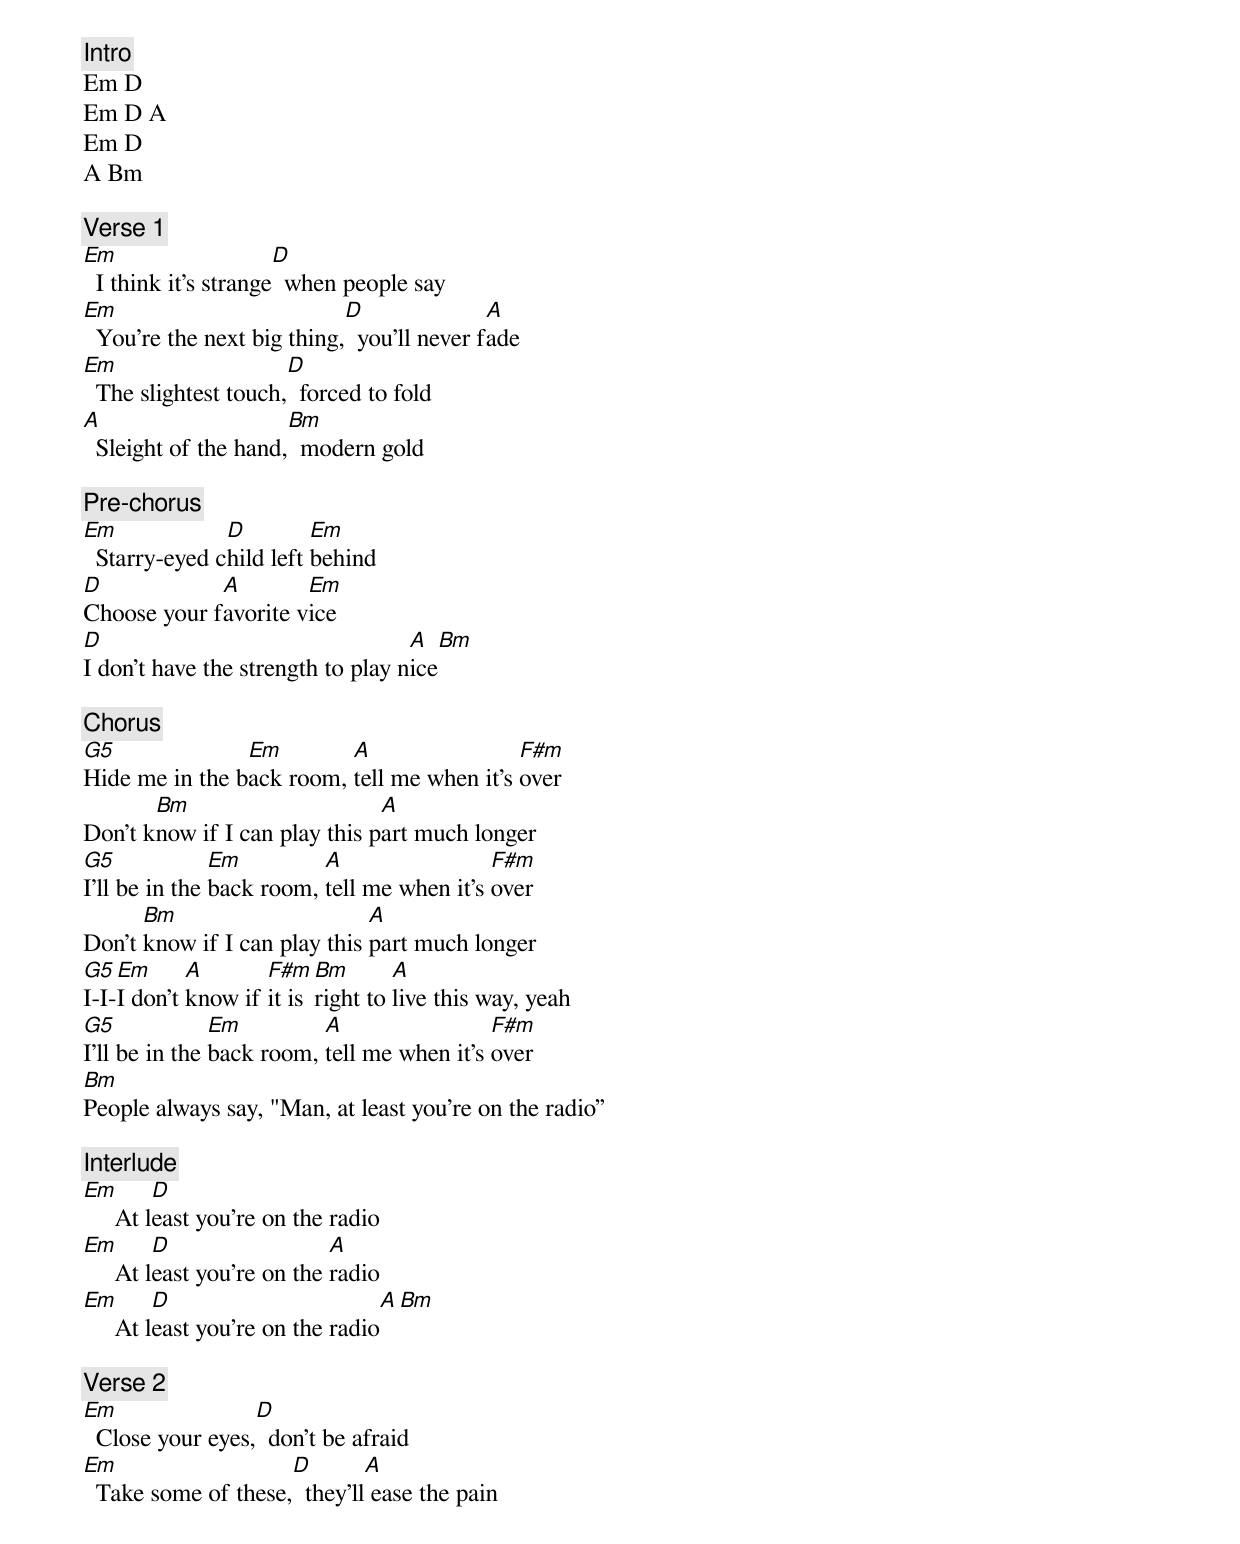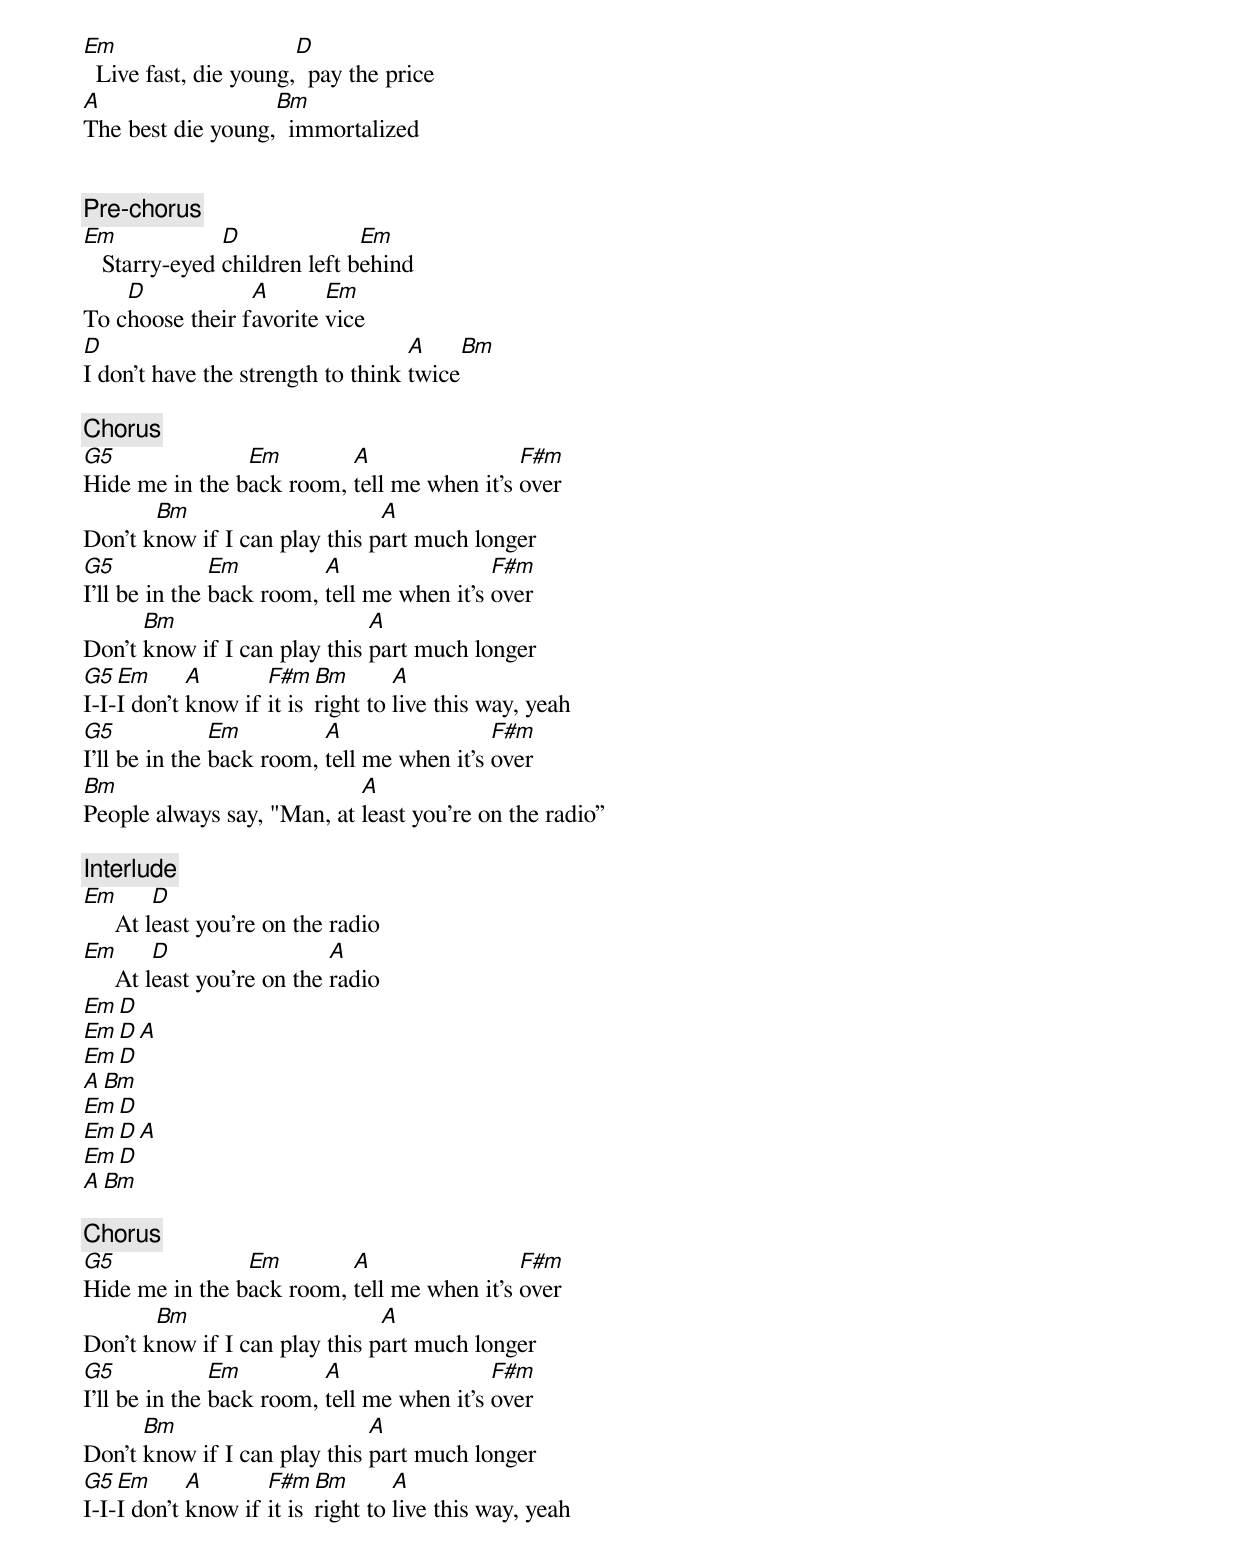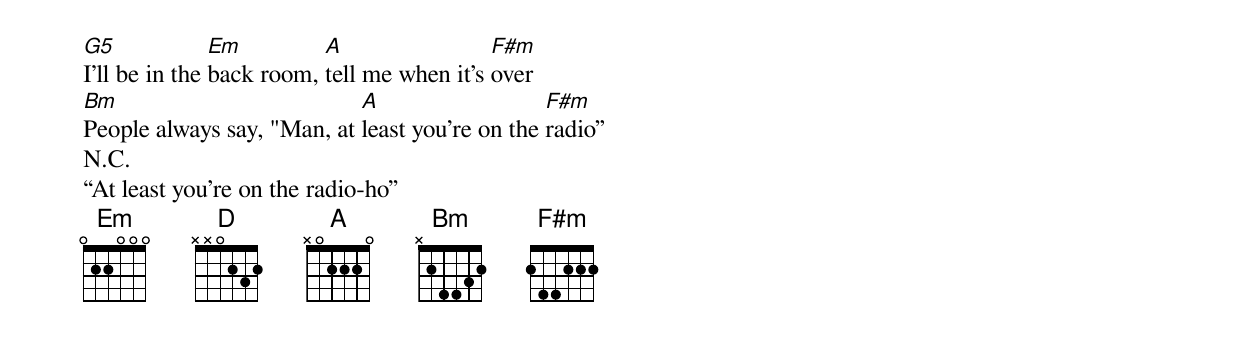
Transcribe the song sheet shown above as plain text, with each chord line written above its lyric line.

[Intro]
Em D
Em D A
Em D
A Bm

[Verse 1]
Em                    D
  I think it's strange  when people say
Em                          D               A
  You're the next big thing,  you'll never fade
Em                    D
  The slightest touch,  forced to fold
A                     Bm
  Sleight of the hand,  modern gold

[Pre-chorus]
Em             D         Em
  Starry-eyed child left behind
D            A        Em
Choose your favorite vice
D                                  A     Bm
I don't have the strength to play nice

[Chorus]
G5              Em        A                 F#m
Hide me in the back room, tell me when it's over
       Bm                      A
Don't know if I can play this part much longer
G5             Em         A                 F#m
I'll be in the back room, tell me when it's over
      Bm                      A
Don't know if I can play this part much longer
G5  Em      A       F#m   Bm       A
I-I-I don't know if it is right to live this way, yeah
G5             Em         A                 F#m
I'll be in the back room, tell me when it's over
Bm
People always say, "Man, at least you're on the radio”

[Interlude]
Em       D
     At least you’re on the radio
Em       D                  A
     At least you’re on the radio
Em       D                         A   Bm
     At least you’re on the radio

[Verse 2]
Em                D
  Close your eyes,  don't be afraid
Em                   D        A
  Take some of these,  they'll ease the pain
Em                     D
  Live fast, die young,  pay the price
A                  Bm
The best die young,  immortalized


[Pre-chorus]
Em             D              Em
   Starry-eyed children left behind
    D            A       Em
To choose their favorite vice
D                                  A      Bm
I don't have the strength to think twice

[Chorus]
G5              Em        A                 F#m
Hide me in the back room, tell me when it's over
       Bm                      A
Don't know if I can play this part much longer
G5             Em         A                 F#m
I'll be in the back room, tell me when it's over
      Bm                      A
Don't know if I can play this part much longer
G5  Em      A       F#m   Bm       A
I-I-I don't know if it is right to live this way, yeah
G5             Em         A                 F#m
I'll be in the back room, tell me when it's over
Bm                          A
People always say, "Man, at least you're on the radio”

[Interlude]
Em       D
     At least you’re on the radio
Em       D                  A
     At least you’re on the radio
Em  D
Em  D   A
Em  D
A   Bm
Em  D
Em  D   A
Em  D
A   Bm

[Chorus]
G5              Em        A                 F#m
Hide me in the back room, tell me when it's over
       Bm                      A
Don't know if I can play this part much longer
G5             Em         A                 F#m
I'll be in the back room, tell me when it's over
      Bm                      A
Don't know if I can play this part much longer
G5  Em      A       F#m   Bm       A
I-I-I don't know if it is right to live this way, yeah
G5             Em         A                 F#m
I'll be in the back room, tell me when it's over
Bm                          A                   F#m
People always say, "Man, at least you're on the radio”
N.C.
“At least you’re on the radio-ho”
